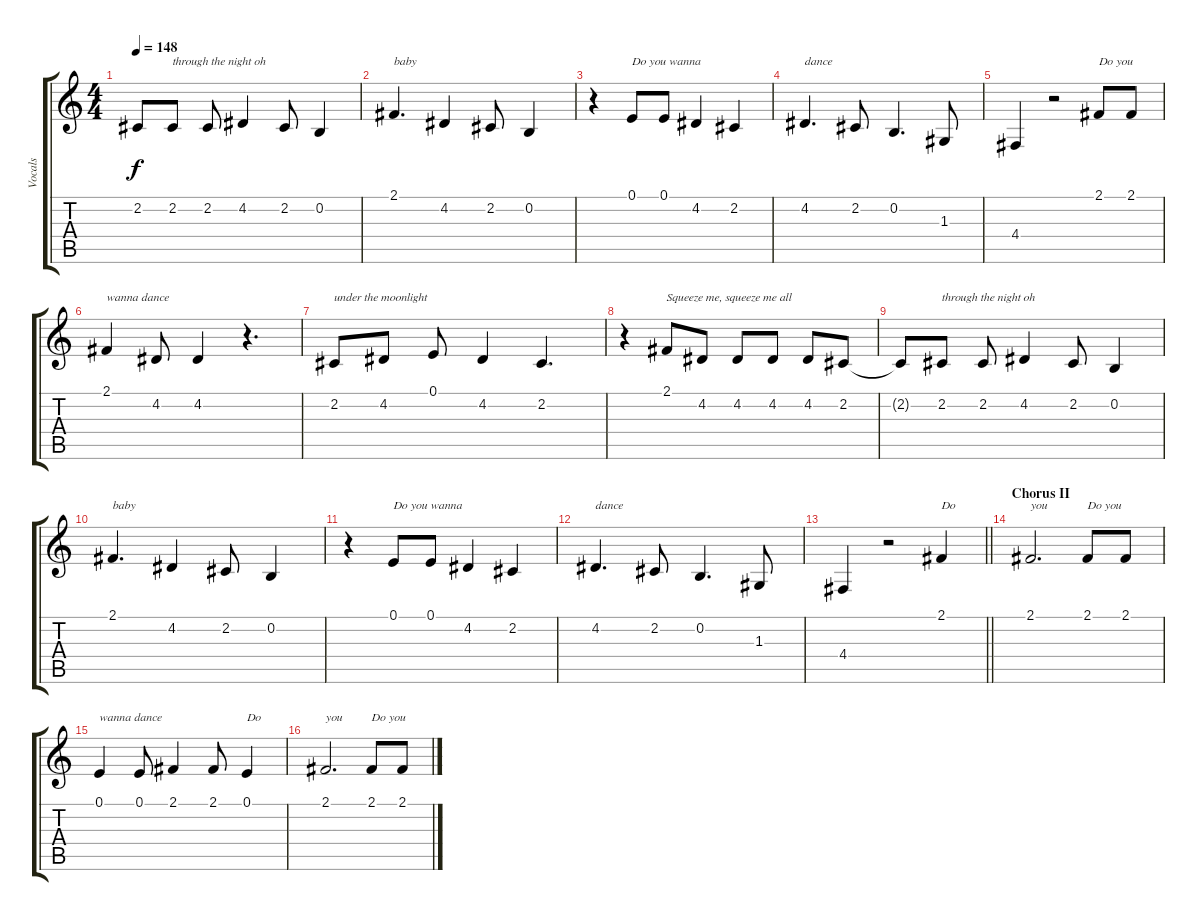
\track ("Vocals" "Vocals") {instrument tenorsax}
\staff {score tabs}
\tuning (E4 B3 G3 D3 A2 E2) {hide}
\ts (4 4)
\tempo 148
\clef g2
\ks c
2.2{t}.8{dy f} 2.2.8{txt "through the night oh"} 2.2.8 4.2.4 2.2.8 0.2.4 |
2.1.4{d txt "baby"} 4.2.4 2.2.8 0.2.4 |
r.4 0.1.8{txt "Do you wanna"} 0.1.8 4.2.4 2.2.4 |
4.2.4{d txt "dance"} 2.2.8 0.2.4{d} 1.3.8 |
4.4.4 r.2 2.1.8{txt "Do you"} 2.1.8 |
2.1.4{txt "wanna dance"} 4.2.8 4.2.4 r.4{d} |
2.2.8{txt "under the moonlight"} 4.2.8 0.1.8 4.2.4 2.2.4{d} |
r.4 2.1.8{txt "Squeeze me, squeeze me all"} 4.2.8 4.2.8 4.2.8 4.2.8 2.2.8 |
2.2{t}.8 2.2.8{txt "through the night oh"} 2.2.8 4.2.4 2.2.8 0.2.4 |
2.1.4{d txt "baby"} 4.2.4 2.2.8 0.2.4 |
r.4 0.1.8{txt "Do you wanna"} 0.1.8 4.2.4 2.2.4 |
4.2.4{d txt "dance"} 2.2.8 0.2.4{d} 1.3.8 |
\barLineRight lightlight
4.4.4 r.2 2.1.4{txt "Do"} |
\section ("" "Chorus II")
2.1.2{d txt "you"} 2.1.8{txt "Do you"} 2.1.8 |
0.1.4{txt "wanna dance"} 0.1.8 2.1.4 2.1.8 0.1.4{txt "Do"} |
2.1.2{d txt "you"} 2.1.8{txt "Do you"} 2.1.8
